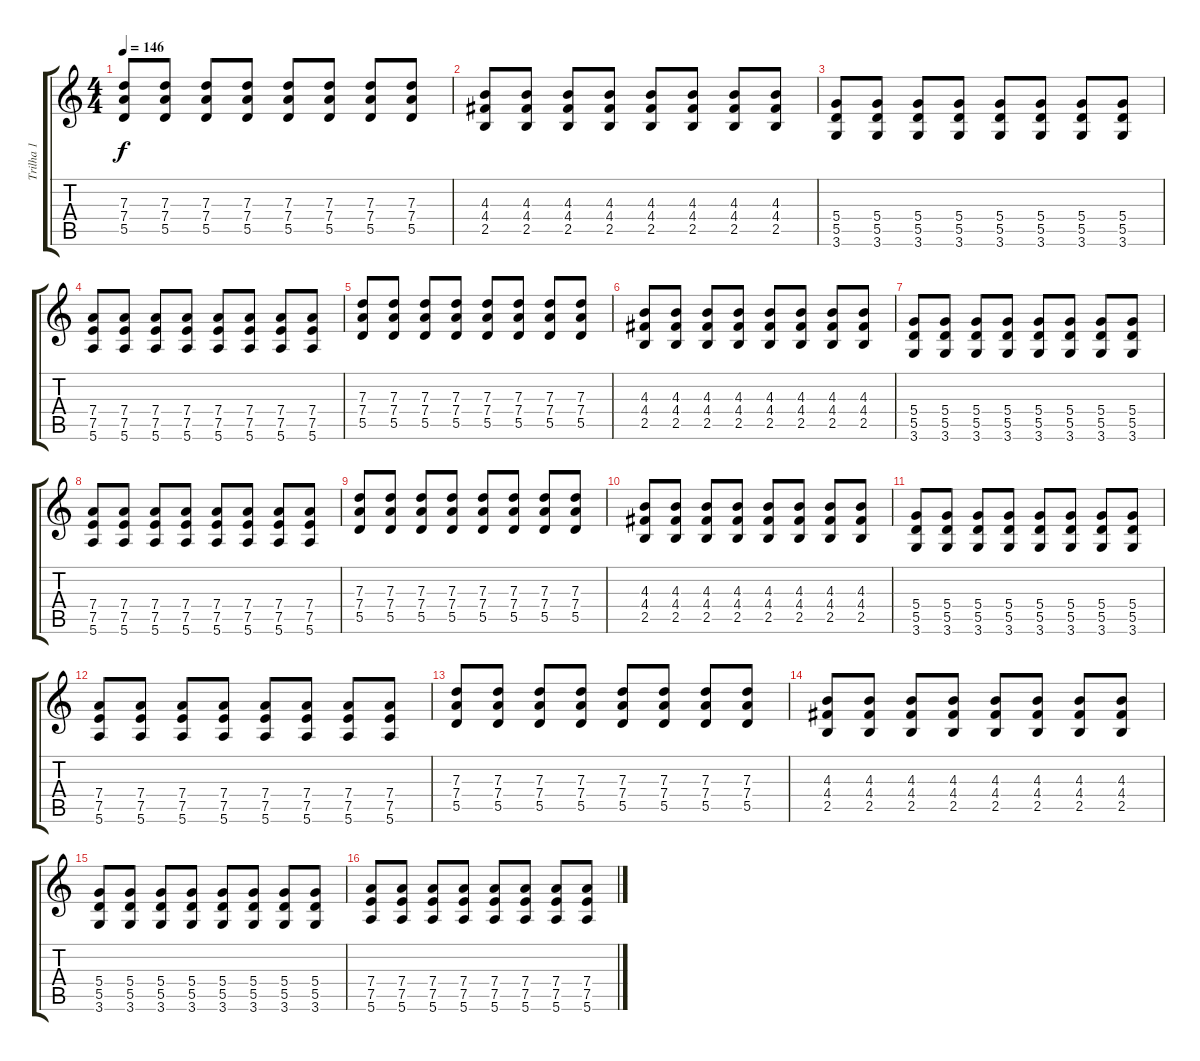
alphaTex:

\track ("Trilha 1" "Trilha 1") {instrument distortionguitar}
\staff {score tabs}
\tuning (E4 B3 G3 D3 A2 E2) {hide}
\ts (4 4)
\tempo 146
\clef g2
\ks c
(7.3 7.4 5.5).8{dy f} (7.3 7.4 5.5).8 (7.3 7.4 5.5).8 (7.3 7.4 5.5).8 (7.3 7.4 5.5).8 (7.3 7.4 5.5).8 (7.3 7.4 5.5).8 (7.3 7.4 5.5).8 |
(4.3 4.4 2.5).8 (4.3 4.4 2.5).8 (4.3 4.4 2.5).8 (4.3 4.4 2.5).8 (4.3 4.4 2.5).8 (4.3 4.4 2.5).8 (4.3 4.4 2.5).8 (4.3 4.4 2.5).8 |
(5.4 5.5 3.6).8 (5.4 5.5 3.6).8 (5.4 5.5 3.6).8 (5.4 5.5 3.6).8 (5.4 5.5 3.6).8 (5.4 5.5 3.6).8 (5.4 5.5 3.6).8 (5.4 5.5 3.6).8 |
(7.4 7.5 5.6).8 (7.4 7.5 5.6).8 (7.4 7.5 5.6).8 (7.4 7.5 5.6).8 (7.4 7.5 5.6).8 (7.4 7.5 5.6).8 (7.4 7.5 5.6).8 (7.4 7.5 5.6).8 |
(7.3 7.4 5.5).8 (7.3 7.4 5.5).8 (7.3 7.4 5.5).8 (7.3 7.4 5.5).8 (7.3 7.4 5.5).8 (7.3 7.4 5.5).8 (7.3 7.4 5.5).8 (7.3 7.4 5.5).8 |
(4.3 4.4 2.5).8 (4.3 4.4 2.5).8 (4.3 4.4 2.5).8 (4.3 4.4 2.5).8 (4.3 4.4 2.5).8 (4.3 4.4 2.5).8 (4.3 4.4 2.5).8 (4.3 4.4 2.5).8 |
(5.4 5.5 3.6).8 (5.4 5.5 3.6).8 (5.4 5.5 3.6).8 (5.4 5.5 3.6).8 (5.4 5.5 3.6).8 (5.4 5.5 3.6).8 (5.4 5.5 3.6).8 (5.4 5.5 3.6).8 |
(7.4 7.5 5.6).8 (7.4 7.5 5.6).8 (7.4 7.5 5.6).8 (7.4 7.5 5.6).8 (7.4 7.5 5.6).8 (7.4 7.5 5.6).8 (7.4 7.5 5.6).8 (7.4 7.5 5.6).8 |
(7.3 7.4 5.5).8 (7.3 7.4 5.5).8 (7.3 7.4 5.5).8 (7.3 7.4 5.5).8 (7.3 7.4 5.5).8 (7.3 7.4 5.5).8 (7.3 7.4 5.5).8 (7.3 7.4 5.5).8 |
(4.3 4.4 2.5).8 (4.3 4.4 2.5).8 (4.3 4.4 2.5).8 (4.3 4.4 2.5).8 (4.3 4.4 2.5).8 (4.3 4.4 2.5).8 (4.3 4.4 2.5).8 (4.3 4.4 2.5).8 |
(5.4 5.5 3.6).8 (5.4 5.5 3.6).8 (5.4 5.5 3.6).8 (5.4 5.5 3.6).8 (5.4 5.5 3.6).8 (5.4 5.5 3.6).8 (5.4 5.5 3.6).8 (5.4 5.5 3.6).8 |
(7.4 7.5 5.6).8 (7.4 7.5 5.6).8 (7.4 7.5 5.6).8 (7.4 7.5 5.6).8 (7.4 7.5 5.6).8 (7.4 7.5 5.6).8 (7.4 7.5 5.6).8 (7.4 7.5 5.6).8 |
(7.3 7.4 5.5).8 (7.3 7.4 5.5).8 (7.3 7.4 5.5).8 (7.3 7.4 5.5).8 (7.3 7.4 5.5).8 (7.3 7.4 5.5).8 (7.3 7.4 5.5).8 (7.3 7.4 5.5).8 |
(4.3 4.4 2.5).8 (4.3 4.4 2.5).8 (4.3 4.4 2.5).8 (4.3 4.4 2.5).8 (4.3 4.4 2.5).8 (4.3 4.4 2.5).8 (4.3 4.4 2.5).8 (4.3 4.4 2.5).8 |
(5.4 5.5 3.6).8 (5.4 5.5 3.6).8 (5.4 5.5 3.6).8 (5.4 5.5 3.6).8 (5.4 5.5 3.6).8 (5.4 5.5 3.6).8 (5.4 5.5 3.6).8 (5.4 5.5 3.6).8 |
(7.4 7.5 5.6).8 (7.4 7.5 5.6).8 (7.4 7.5 5.6).8 (7.4 7.5 5.6).8 (7.4 7.5 5.6).8 (7.4 7.5 5.6).8 (7.4 7.5 5.6).8 (7.4 7.5 5.6).8
